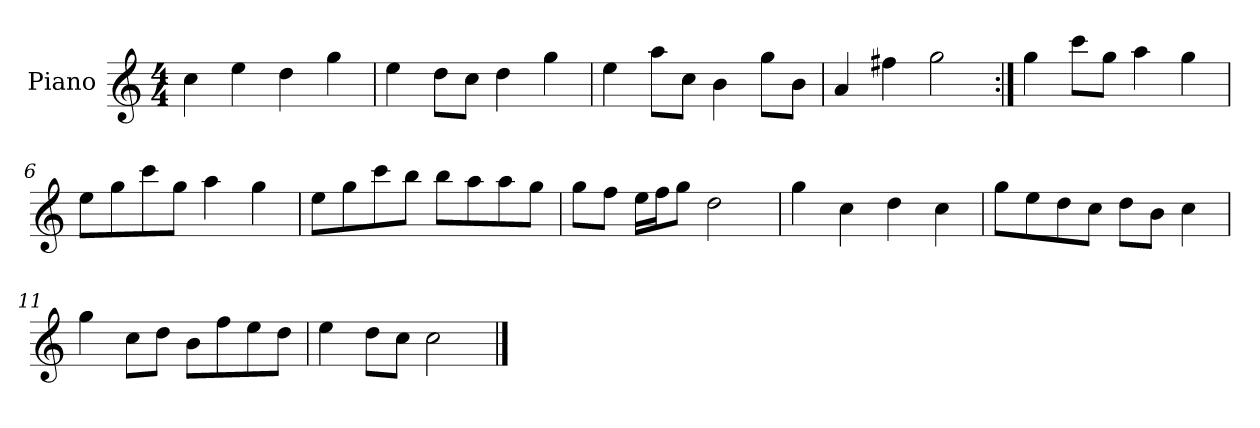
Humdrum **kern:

**kern
*part1
*staff1
*I"Piano
*I'Pno
*clefG2
*k[]
*C:
*M4/4
=1
4cc\
4ee\
4dd\
4gg\
=2
4ee\
8dd\L
8cc\J
4dd\
4gg\
=3
4ee\
8aa\L
8cc\J
4b\
8gg\L
8b\J
!!LO:LB:g=z
=4
4a/
4ff#X\
2gg\
=5:|!
4gg\
8ccc\L
8gg\J
4aa\
4gg\
=6
8ee\L
8gg\
8ccc\
8gg\J
4aa\
4gg\
!!LO:LB:g=z
=7
8ee\L
8gg\
8ccc\
8bb\J
8bb\L
8aa\
8aa\
8gg\J
=8
8gg\L
8ff\J
16ee\LL
16ff\J
8gg\J
2dd\
=9
4gg\
4cc\
4dd\
4cc\
!!LO:LB:g=z
=10
8gg\L
8ee\
8dd\
8cc\J
8dd\L
8b\J
4cc\
=11
4gg\
8cc\L
8dd\J
8b\L
8ff\
8ee\
8dd\J
=12
4ee\
8dd\L
8cc\J
2cc\
==
*-
